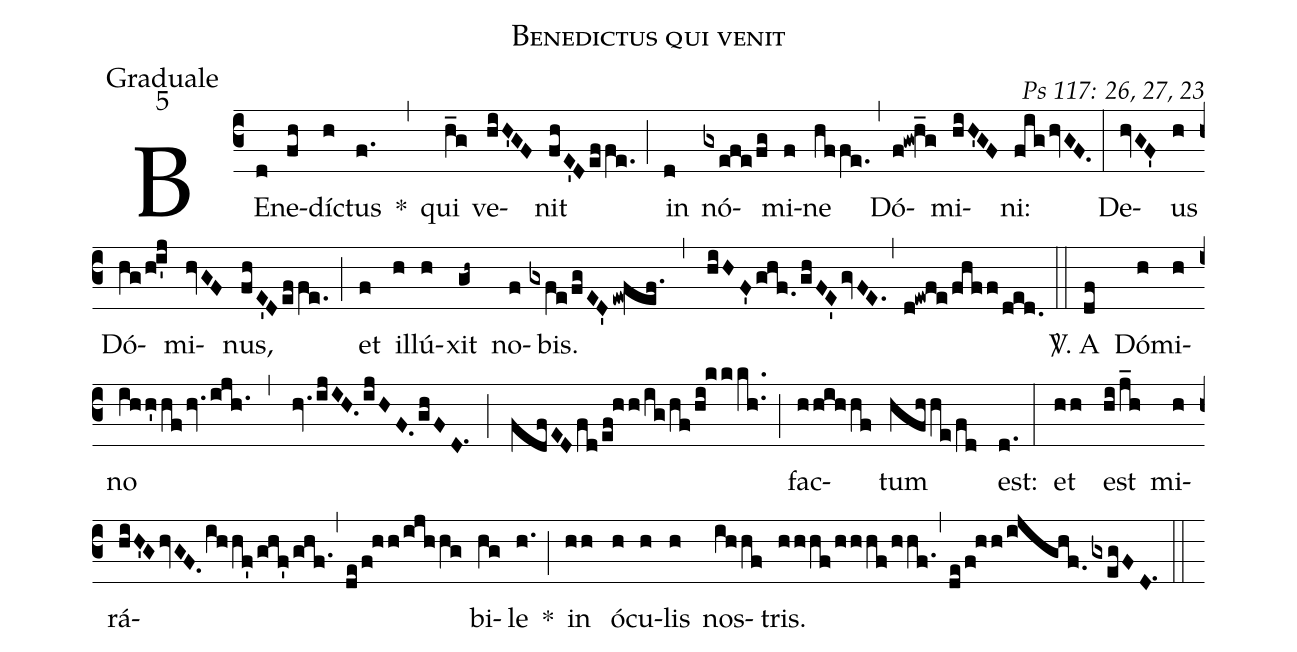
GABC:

name: Benedictus qui venit;
office-part: Graduale;
mode: 5;
commentary: Ps 117: 26, 27, 23;
%%
(c3) BE(d)ne(fh)díc(h)tus(f.) *(,) qui(h_g) ve(hiH'GF)nit(fhE'Deffe.) (;) in(d) nó(gxefe/fg)mi(f)ne(hffe.) (,) Dó(f!gw!h_g)mi(hiH'GF)ni:(fighvGF.) (:)
De(hvGF')us(h) Dó(hg/h!i'j)mi(hvGF)nus,(fhE'Deffe.) (;) et(f) il(h)lú(h)xit(gh~) no(f)bis.(gxfe/fgED'ew!fef.,hiHF'ghf./ghFE'gvFE.,d!ew!f!e/fhff/ded.) (::)
<sp>V/</sp>. A(df) Dó(h)mi(h)no(ihh'hfhv.ijh.1,hv.ijIH.ijHF.ghFD.1;fdfEDfd/ef!hh/ig/hf/hi!kkkh..) (;) fac(hhihhf)tum(hfhhe/fd) est:(d.) (:)
et(hh) est(hi/j_h) mi(h)rá(hiH'GhvGF.ihhf'/ghf'/ghf.1,de/f!hh/ijhhg)bi(hg)le(h.) *(;) in(hh) ó(h)cu(h)lis(h) nos(ihhf)tris.(hhhf/hhhf/hhf.,de/f!hh/ijghf.0/gxegFD.1) (::)
